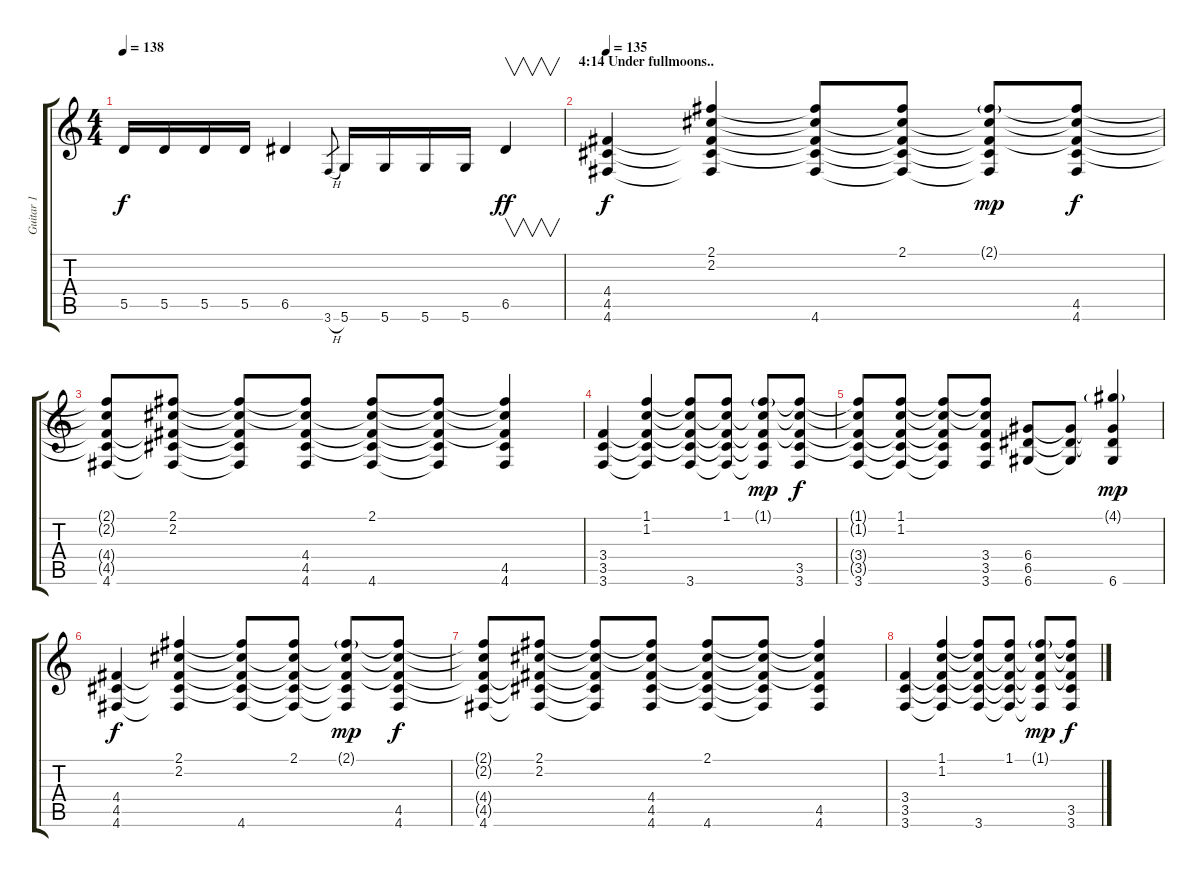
\track ("Guitar 1" "Guitar 1") {instrument distortionguitar}
\staff {score tabs}
\tuning (E4 B3 G3 D3 A2 D2) {hide}
\ts (4 4)
\tempo 138
\clef g2
\ks c
5.5.16{dy f} 5.5.16 5.5.16 5.5.16 6.5.4 3.6{h}.8{gr} 5.6.16 5.6.16 5.6.16 5.6.16 6.5.4{v dy ff} |
\section ("" "4:14 Under fullmoons..")
\tempo 135
(4.4 4.5 4.6).4{dy f} (2.1 2.2 4.4{t} 4.5{t} 4.6{t}).4 (2.1{t} 2.2{t} 4.4{t} 4.5{t} 4.6).8 (2.1 2.2{t} 4.4{t} 4.5{t} 4.6{t}).8 (2.1{g} 2.2{t} 4.4{t} 4.5{t} 4.6{t}).8{dy mp} (2.1{t} 2.2{t} 4.4{t} 4.5 4.6).8{dy f} |
(2.1{t} 2.2{t} 4.4{t} 4.5{t} 4.6).8 (2.1 2.2 4.4{t} 4.5{t} 4.6{t}).8 (2.1{t} 2.2{t} 4.4{t} 4.5{t} 4.6{t}).8 (2.1{t} 2.2{t} 4.4 4.5 4.6).8 (2.1 2.2{t} 4.4{t} 4.5{t} 4.6).8 (2.1{t} 2.2{t} 4.4{t} 4.5{t} 4.6{t}).8 (2.1{t} 2.2{t} 4.4{t} 4.5 4.6).4 |
(3.4 3.5 3.6).4 (1.1 1.2 3.4{t} 3.5{t} 3.6{t}).4 (1.1{t} 1.2{t} 3.4{t} 3.5{t} 3.6).8 (1.1 1.2{t} 3.4{t} 3.5{t} 3.6{t}).8 (1.1{g} 1.2{t} 3.4{t} 3.5{t} 3.6{t}).8{dy mp} (1.1{t} 1.2{t} 3.4{t} 3.5 3.6).8{dy f} |
(1.1{t} 1.2{t} 3.4{t} 3.5{t} 3.6).8 (1.1 1.2 3.4{t} 3.5{t} 3.6{t}).8 (1.1{t} 1.2{t} 3.4{t} 3.5{t} 3.6{t}).8 (1.1{t} 1.2{t} 3.4 3.5 3.6).8 (6.4 6.5 6.6).8 (6.4{t} 6.5{t} 6.6{t}).8 (4.1{g} 6.4{t} 6.5{t} 6.6).4{dy mp} |
(4.4 4.5 4.6).4{dy f} (2.1 2.2 4.4{t} 4.5{t} 4.6{t}).4 (2.1{t} 2.2{t} 4.4{t} 4.5{t} 4.6).8 (2.1 2.2{t} 4.4{t} 4.5{t} 4.6{t}).8 (2.1{g} 2.2{t} 4.4{t} 4.5{t} 4.6{t}).8{dy mp} (2.1{t} 2.2{t} 4.4{t} 4.5 4.6).8{dy f} |
(2.1{t} 2.2{t} 4.4{t} 4.5{t} 4.6).8 (2.1 2.2 4.4{t} 4.5{t} 4.6{t}).8 (2.1{t} 2.2{t} 4.4{t} 4.5{t} 4.6{t}).8 (2.1{t} 2.2{t} 4.4 4.5 4.6).8 (2.1 2.2{t} 4.4{t} 4.5{t} 4.6).8 (2.1{t} 2.2{t} 4.4{t} 4.5{t} 4.6{t}).8 (2.1{t} 2.2{t} 4.4{t} 4.5 4.6).4 |
(3.4 3.5 3.6).4 (1.1 1.2 3.4{t} 3.5{t} 3.6{t}).4 (1.1{t} 1.2{t} 3.4{t} 3.5{t} 3.6).8 (1.1 1.2{t} 3.4{t} 3.5{t} 3.6{t}).8 (1.1{g} 1.2{t} 3.4{t} 3.5{t} 3.6{t}).8{dy mp} (1.1{t} 1.2{t} 3.4{t} 3.5 3.6).8{dy f}
